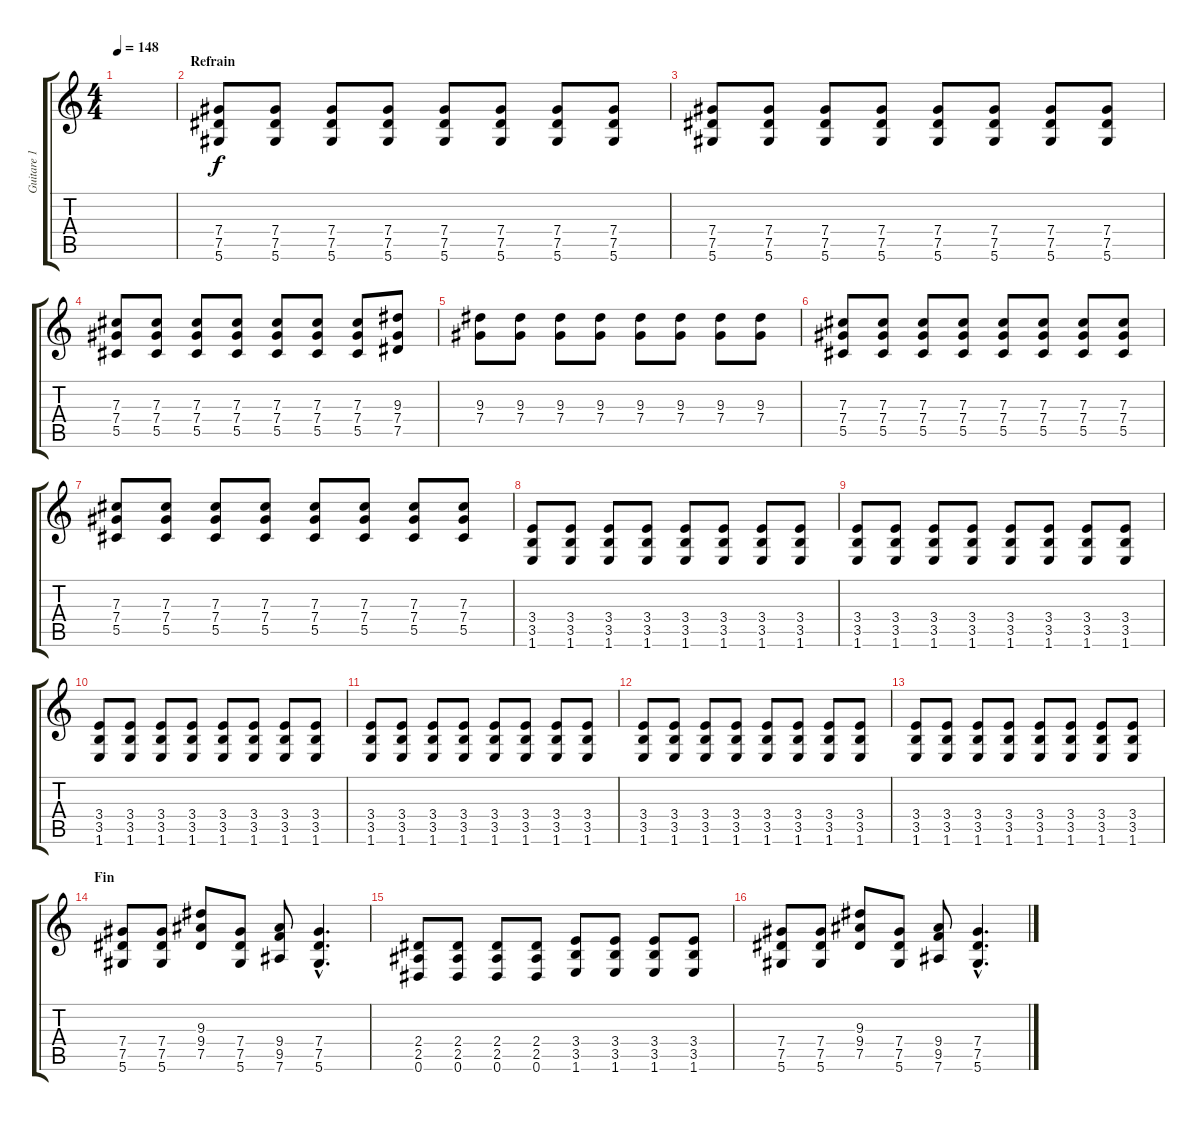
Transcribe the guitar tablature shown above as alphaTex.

\track ("Guitare 1" "Guitare 1") {instrument electricguitarmuted}
\staff {score tabs}
\tuning (Eb4 Bb3 Gb3 Db3 Ab2 Eb2) {hide}
\ts (4 4)
\tempo 148
\clef g2
\ks c
|
\section ("" "Refrain")
(7.4 7.5 5.6).8{volume 12 instrument overdrivenguitar} (7.4 7.5 5.6).8 (7.4 7.5 5.6).8 (7.4 7.5 5.6).8 (7.4 7.5 5.6).8 (7.4 7.5 5.6).8 (7.4 7.5 5.6).8 (7.4 7.5 5.6).8 |
(7.4 7.5 5.6).8 (7.4 7.5 5.6).8 (7.4 7.5 5.6).8 (7.4 7.5 5.6).8 (7.4 7.5 5.6).8 (7.4 7.5 5.6).8 (7.4 7.5 5.6).8 (7.4 7.5 5.6).8 |
(7.3 7.4 5.5).8{volume 15} (7.3 7.4 5.5).8 (7.3 7.4 5.5).8 (7.3 7.4 5.5).8 (7.3 7.4 5.5).8 (7.3 7.4 5.5).8 (7.3 7.4 5.5).8 (9.3 7.4 7.5).8 |
(9.3 7.4).8 (9.3 7.4).8 (9.3 7.4).8 (9.3 7.4).8 (9.3 7.4).8 (9.3 7.4).8 (9.3 7.4).8 (9.3 7.4).8 |
(7.3 7.4 5.5).8{volume 12} (7.3 7.4 5.5).8 (7.3 7.4 5.5).8 (7.3 7.4 5.5).8 (7.3 7.4 5.5).8 (7.3 7.4 5.5).8 (7.3 7.4 5.5).8 (7.3 7.4 5.5).8 |
(7.3 7.4 5.5).8 (7.3 7.4 5.5).8 (7.3 7.4 5.5).8 (7.3 7.4 5.5).8 (7.3 7.4 5.5).8 (7.3 7.4 5.5).8 (7.3 7.4 5.5).8 (7.3 7.4 5.5).8 |
(3.4 3.5 1.6).8 (3.4 3.5 1.6).8 (3.4 3.5 1.6).8 (3.4 3.5 1.6).8 (3.4 3.5 1.6).8 (3.4 3.5 1.6).8 (3.4 3.5 1.6).8 (3.4 3.5 1.6).8 |
(3.4 3.5 1.6).8 (3.4 3.5 1.6).8 (3.4 3.5 1.6).8 (3.4 3.5 1.6).8 (3.4 3.5 1.6).8 (3.4 3.5 1.6).8 (3.4 3.5 1.6).8 (3.4 3.5 1.6).8 |
(3.4 3.5 1.6).8 (3.4 3.5 1.6).8 (3.4 3.5 1.6).8 (3.4 3.5 1.6).8 (3.4 3.5 1.6).8 (3.4 3.5 1.6).8 (3.4 3.5 1.6).8 (3.4 3.5 1.6).8 |
(3.4 3.5 1.6).8 (3.4 3.5 1.6).8 (3.4 3.5 1.6).8 (3.4 3.5 1.6).8 (3.4 3.5 1.6).8 (3.4 3.5 1.6).8 (3.4 3.5 1.6).8 (3.4 3.5 1.6).8 |
(3.4 3.5 1.6).8 (3.4 3.5 1.6).8 (3.4 3.5 1.6).8 (3.4 3.5 1.6).8 (3.4 3.5 1.6).8 (3.4 3.5 1.6).8 (3.4 3.5 1.6).8 (3.4 3.5 1.6).8 |
(3.4 3.5 1.6).8 (3.4 3.5 1.6).8 (3.4 3.5 1.6).8 (3.4 3.5 1.6).8 (3.4 3.5 1.6).8 (3.4 3.5 1.6).8 (3.4 3.5 1.6).8 (3.4 3.5 1.6).8 |
\section ("" "Fin")
(7.4 7.5 5.6).8 (7.4 7.5 5.6).8 (9.3 9.4 7.5).8 (7.4 7.5 5.6).8 (9.4 9.5 7.6).8 (7.4{hac} 7.5{hac} 5.6{hac}).4{d} |
(2.4 2.5 0.6).8 (2.4 2.5 0.6).8 (2.4 2.5 0.6).8 (2.4 2.5 0.6).8 (3.4 3.5 1.6).8 (3.4 3.5 1.6).8 (3.4 3.5 1.6).8 (3.4 3.5 1.6).8 |
(7.4 7.5 5.6).8 (7.4 7.5 5.6).8 (9.3 9.4 7.5).8 (7.4 7.5 5.6).8 (9.4 9.5 7.6).8 (7.4{hac} 7.5{hac} 5.6{hac}).4{d}
